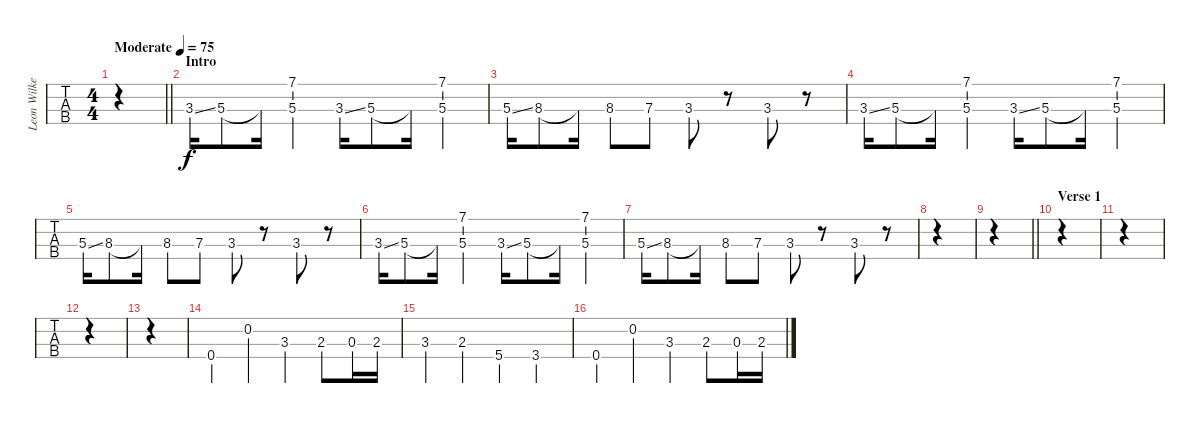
\track ("Leon Wilkeson - Bass Guitar" "Leon Wilke") {instrument electricbasspick}
\staff {tabs}
\tuning (G2 D2 A1 D1) {hide}
\ts (4 4)
\tempo (75 "Moderate")
\clef f4
\barLineRight lightlight
\ks c
|
\section ("" "Intro")
3.3{ss}.16 5.3.8 5.3{t}.16 (7.1 5.3).4 3.3{ss}.16 5.3.8 5.3{t}.16 (7.1 5.3).4 |
5.3{ss}.16 8.3.8 8.3{t}.16 8.3.8 7.3.8 3.3.8 r.8 3.3.8 r.8 |
3.3{ss}.16 5.3.8 5.3{t}.16 (7.1 5.3).4 3.3{ss}.16 5.3.8 5.3{t}.16 (7.1 5.3).4 |
5.3{ss}.16 8.3.8 8.3{t}.16 8.3.8 7.3.8 3.3.8 r.8 3.3.8 r.8 |
3.3{ss}.16 5.3.8 5.3{t}.16 (7.1 5.3).4 3.3{ss}.16 5.3.8 5.3{t}.16 (7.1 5.3).4 |
5.3{ss}.16 8.3.8 8.3{t}.16 8.3.8 7.3.8 3.3.8 r.8 3.3.8 r.8 |
|
\barLineRight lightlight
|
\section ("" "Verse 1")
|
|
|
|
0.4.4 0.2.4 3.3.4 2.3.8 0.3.16 2.3.16 |
3.3.4 2.3.4 5.4.4 3.4.4 |
0.4.4 0.2.4 3.3.4 2.3.8 0.3.16 2.3.16
